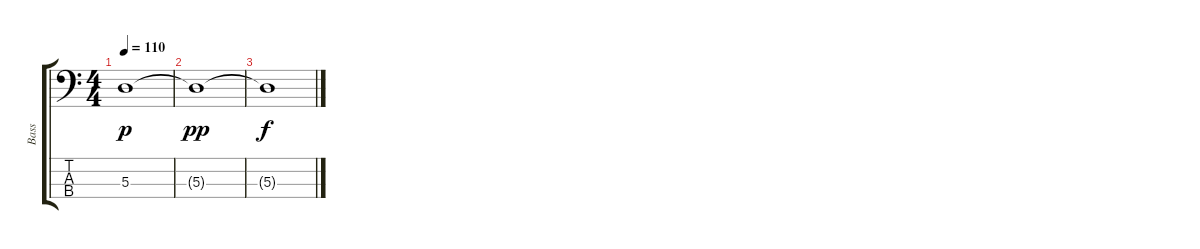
\track ("Bass" "Bass") {instrument electricbasspick}
\staff {score tabs}
\tuning (G2 D2 A1 E1) {hide}
\ts (4 4)
\tempo 110
\clef f4
\ks c
5.3{t}.1{dy p} |
5.3{t}.1{dy pp} |
5.3{t}.1{dy f}
